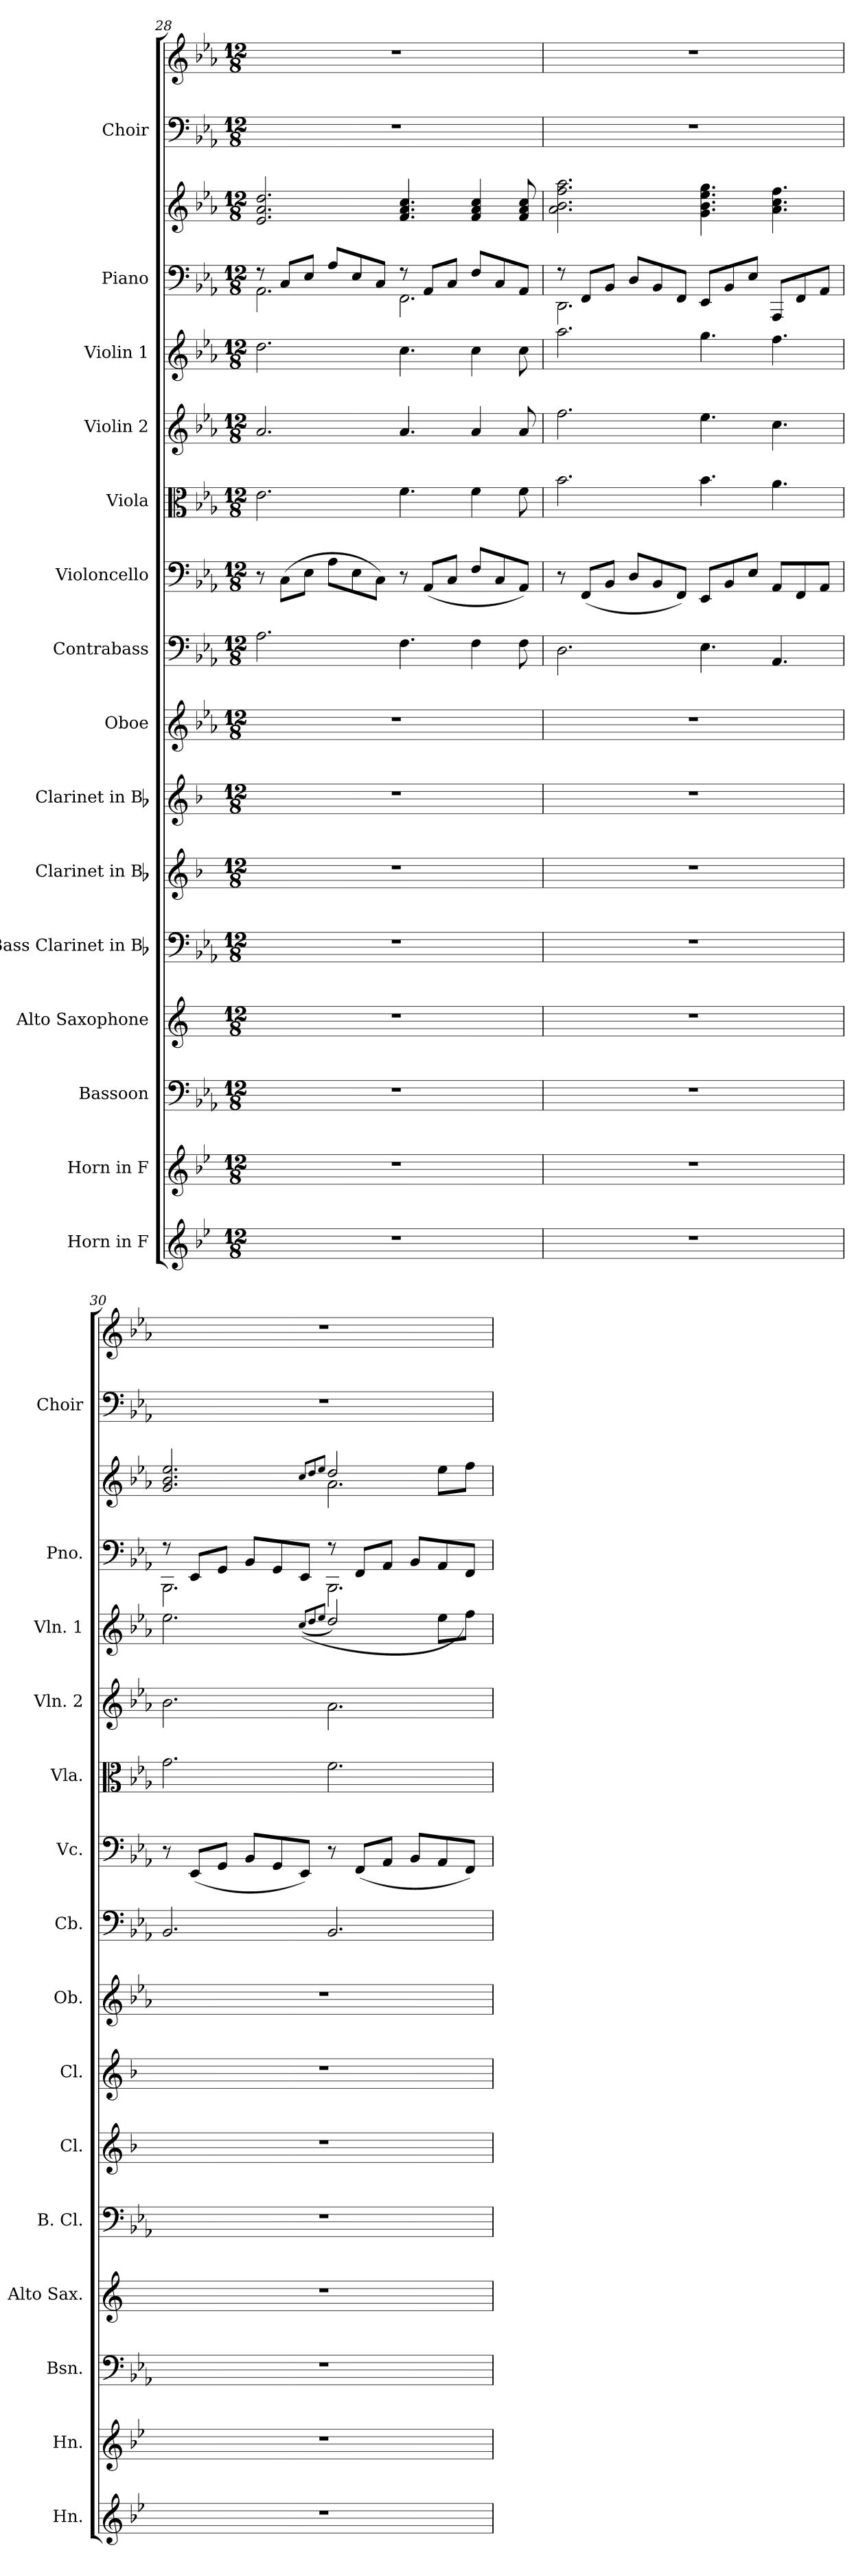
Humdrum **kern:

**kern	**kern	**kern	**kern	**kern	**kern	**kern	**kern	**kern	**kern	**kern	**kern	**kern	**kern	**kern	**kern	**kern
*part15	*part14	*part13	*part12	*part11	*part10	*part9	*part8	*part7	*part6	*part5	*part4	*part3	*part2	*part2	*part1	*part1
*staff17	*staff16	*staff15	*staff14	*staff13	*staff12	*staff11	*staff10	*staff9	*staff8	*staff7	*staff6	*staff5	*staff4	*staff3	*staff2	*staff1
*I"Horn in F	*I"Horn in F	*I"Bassoon	*I"Alto Saxophone	*I"Bass Clarinet in Bb	*I"Clarinet in Bb	*I"Clarinet in Bb	*I"Oboe	*I"Contrabass	*I"Violoncello	*I"Viola	*I"Violin 2	*I"Violin 1	*I"Piano	*	*I"Choir	*
*I'Hn.	*I'Hn.	*I'Bsn.	*I'Alto Sax.	*I'B. Cl.	*I'Cl.	*I'Cl.	*I'Ob.	*I'Cb.	*I'Vc.	*I'Vla.	*I'Vln. 2	*I'Vln. 1	*I'Pno.	*	*I'Choir	*
*clefG2	*clefG2	*clefF4	*clefG2	*clefF4	*clefG2	*clefG2	*clefG2	*clefF4	*clefF4	*clefC3	*clefG2	*clefG2	*clefF4	*clefG2	*clefF4	*clefG2
*ITrd4c7	*ITrd4c7	*	*ITrd5c9	*ITrd8c14	*ITrd1c2	*ITrd1c2	*	*ITrd7c12	*	*	*	*	*	*	*	*
*k[b-e-a-]	*k[b-e-a-]	*k[b-e-a-]	*k[b-e-a-]	*k[b-e-a-]	*k[b-e-a-]	*k[b-e-a-]	*k[b-e-a-]	*k[b-e-a-]	*k[b-e-a-]	*k[b-e-a-]	*k[b-e-a-]	*k[b-e-a-]	*k[b-e-a-]	*k[b-e-a-]	*k[b-e-a-]	*k[b-e-a-]
*E-:	*E-:	*E-:	*E-:	*E-:	*E-:	*E-:	*E-:	*E-:	*E-:	*E-:	*E-:	*E-:	*E-:	*E-:	*E-:	*E-:
*M12/8	*M12/8	*M12/8	*M12/8	*M12/8	*M12/8	*M12/8	*M12/8	*M12/8	*M12/8	*M12/8	*M12/8	*M12/8	*M12/8	*M12/8	*M12/8	*M12/8
=28	=28	=28	=28	=28	=28	=28	=28	=28	=28	=28	=28	=28	=28	=28	=28	=28
!LO:N:vis=1	!LO:N:vis=1	!LO:N:vis=1	!LO:N:vis=1	!LO:N:vis=1	!LO:N:vis=1	!LO:N:vis=1	!LO:N:vis=1	!	!	!	!	!	!	!	!LO:N:vis=1	!LO:N:vis=1
*	*	*	*	*	*	*	*	*	*	*	*	*	*^	*	*	*
1.r	1.r	1.r	1.r	1.r	1.r	1.r	1.r	2.AA-i\	8r	2.e-i\	2.a-i/	2.ddi\	8r	2.AA-i\	2.e-i/ 2.a-i 2.ddi	1.r	1.r
.	.	.	.	.	.	.	.	.	(8Ci\L	.	.	.	8Ci/L	.	.	.	.
.	.	.	.	.	.	.	.	.	8E-i\J	.	.	.	8E-i/J	.	.	.	.
.	.	.	.	.	.	.	.	.	8A-i\L	.	.	.	8A-i/L	.	.	.	.
.	.	.	.	.	.	.	.	.	8E-i\	.	.	.	8E-i/	.	.	.	.
.	.	.	.	.	.	.	.	.	8Ci\J)	.	.	.	8Ci/J	.	.	.	.
.	.	.	.	.	.	.	.	4.FFi\	8r	4.fi\	4.a-i/	4.cci\	8r	2.FFi\	4.fi/ 4.a-i 4.cci	.	.
.	.	.	.	.	.	.	.	.	(8AA-i/L	.	.	.	8AA-i/L	.	.	.	.
.	.	.	.	.	.	.	.	.	8Ci/J	.	.	.	8Ci/J	.	.	.	.
.	.	.	.	.	.	.	.	4FFi\	8Fi/L	4fi\	4a-i/	4cci\	8Fi/L	.	4fi/ 4a-i 4cci	.	.
.	.	.	.	.	.	.	.	.	8Ci/	.	.	.	8Ci/	.	.	.	.
.	.	.	.	.	.	.	.	8FFi\	8AA-i/J)	8fi\	8a-i/	8cci\	8AA-i/J	.	8fi/ 8a-i 8cci	.	.
!!LO:PB:g=z
=29	=29	=29	=29	=29	=29	=29	=29	=29	=29	=29	=29	=29	=29	=29	=29	=29	=29
!LO:N:vis=1	!LO:N:vis=1	!LO:N:vis=1	!LO:N:vis=1	!LO:N:vis=1	!LO:N:vis=1	!LO:N:vis=1	!LO:N:vis=1	!	!	!	!	!	!	!	!	!LO:N:vis=1	!LO:N:vis=1
1.r	1.r	1.r	1.r	1.r	1.r	1.r	1.r	2.DDi\	8r	2.b-i\	2.ffi\	2.aa-i\	8r	2.DDi\	2.a-i\ 2.b-i 2.ffi 2.aa-i	1.r	1.r
.	.	.	.	.	.	.	.	.	(8FFi/L	.	.	.	8FFi/L	.	.	.	.
.	.	.	.	.	.	.	.	.	8BB-i/J	.	.	.	8BB-i/J	.	.	.	.
.	.	.	.	.	.	.	.	.	8Di/L	.	.	.	8Di/L	.	.	.	.
.	.	.	.	.	.	.	.	.	8BB-i/	.	.	.	8BB-i/	.	.	.	.
.	.	.	.	.	.	.	.	.	8FFi/J)	.	.	.	8FFi/J	.	.	.	.
.	.	.	.	.	.	.	.	4.EE-i\	8EE-i/L	4.b-i\	4.ee-i\	4.ggi\	8EE-i/L	2.ryy	4.gi\ 4.b-i 4.ee-i 4.ggi	.	.
.	.	.	.	.	.	.	.	.	8BB-i/	.	.	.	8BB-i/	.	.	.	.
.	.	.	.	.	.	.	.	.	8E-i/J	.	.	.	8E-i/J	.	.	.	.
.	.	.	.	.	.	.	.	4.AAA-i/	8AA-i/L	4.a-i\	4.cci\	4.ffi\	8AAA-i/L	.	4.a-i\ 4.cci 4.ffi	.	.
.	.	.	.	.	.	.	.	.	8FFi/	.	.	.	8FFi/	.	.	.	.
.	.	.	.	.	.	.	.	.	8AA-i/J	.	.	.	8AA-i/J	.	.	.	.
=30	=30	=30	=30	=30	=30	=30	=30	=30	=30	=30	=30	=30	=30	=30	=30	=30	=30
!LO:N:vis=1	!LO:N:vis=1	!LO:N:vis=1	!LO:N:vis=1	!LO:N:vis=1	!LO:N:vis=1	!LO:N:vis=1	!LO:N:vis=1	!	!	!	!	!	!	!	!	!LO:N:vis=1	!LO:N:vis=1
*	*	*	*	*	*	*	*	*	*	*	*	*	*	*	*^	*	*
1.r	1.r	1.r	1.r	1.r	1.r	1.r	1.r	2.BBB-i/	8r	2.gi\	2.b-i\	2.ee-i\	8r	2.BBB-i\	2.gi/ 2.b-i 2.ee-i	4.ryy	1.r	1.r
.	.	.	.	.	.	.	.	.	(8EE-i/L	.	.	.	8EE-i/L	.	.	.	.	.
.	.	.	.	.	.	.	.	.	8GGi/J	.	.	.	8GGi/J	.	.	.	.	.
.	.	.	.	.	.	.	.	.	8BB-i/L	.	.	.	8BB-i/L	.	.	4.ryy	.	.
.	.	.	.	.	.	.	.	.	8GGi/	.	.	.	8GGi/	.	.	.	.	.
.	.	.	.	.	.	.	.	.	8EE-i/J)	.	.	.	8EE-i/J	.	.	.	.	.
.	.	.	.	.	.	.	.	.	.	.	.	((8qcci/L	.	.	8qcci/L	.	.	.
.	.	.	.	.	.	.	.	.	.	.	.	8qddi/	.	.	8qddi/	.	.	.
.	.	.	.	.	.	.	.	.	.	.	.	8qee-i/J	.	.	8qee-i/J	.	.	.
.	.	.	.	.	.	.	.	2.BBB-i/	8r	2.fi\	2.a-i\	2ddi/)	8r	2.BBB-i\	2ddi/	2.a-i\	.	.
.	.	.	.	.	.	.	.	.	(8FFi/L	.	.	.	8FFi/L	.	.	.	.	.
.	.	.	.	.	.	.	.	.	8AA-i/J	.	.	.	8AA-i/J	.	.	.	.	.
.	.	.	.	.	.	.	.	.	8BB-i/L	.	.	.	8BB-i/L	.	.	.	.	.
.	.	.	.	.	.	.	.	.	8AA-i/	.	.	8ee-i\L	8AA-i/	.	8ee-i\L	.	.	.
.	.	.	.	.	.	.	.	.	8FFi/J)	.	.	8ffi\J)	8FFi/J	.	8ffi\J	.	.	.
*	*	*	*	*	*	*	*	*	*	*	*	*	*v	*v	*	*	*	*
*	*	*	*	*	*	*	*	*	*	*	*	*	*	*v	*v	*	*
=	=	=	=	=	=	=	=	=	=	=	=	=	=	=	=	=
*-	*-	*-	*-	*-	*-	*-	*-	*-	*-	*-	*-	*-	*-	*-	*-	*-
